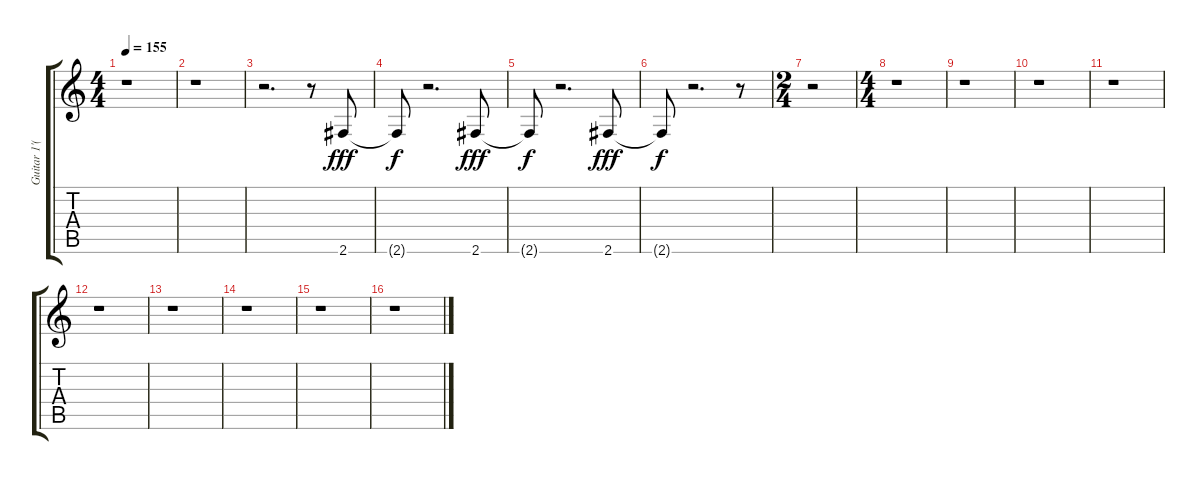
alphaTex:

\track ("Guitar 1'(EFX)" "Guitar 1'(") {instrument distortionguitar}
\staff {score tabs}
\tuning (E4 B3 G3 D3 A2 E2) {hide}
\ts (4 4)
\tempo 155
\clef g2
\ks c
r.1{dy f} |
r.1 |
r.2{d} r.8 2.6.8{dy fff} |
2.6{t}.8{dy f} r.2{d} 2.6.8{dy fff} |
2.6{t}.8{dy f} r.2{d} 2.6.8{dy fff} |
2.6{t}.8{dy f} r.2{d} r.8 |
\ts (2 4)
r.2 |
\ts (4 4)
r.1 |
r.1 |
r.1 |
r.1 |
r.1 |
r.1 |
r.1 |
r.1 |
r.1
